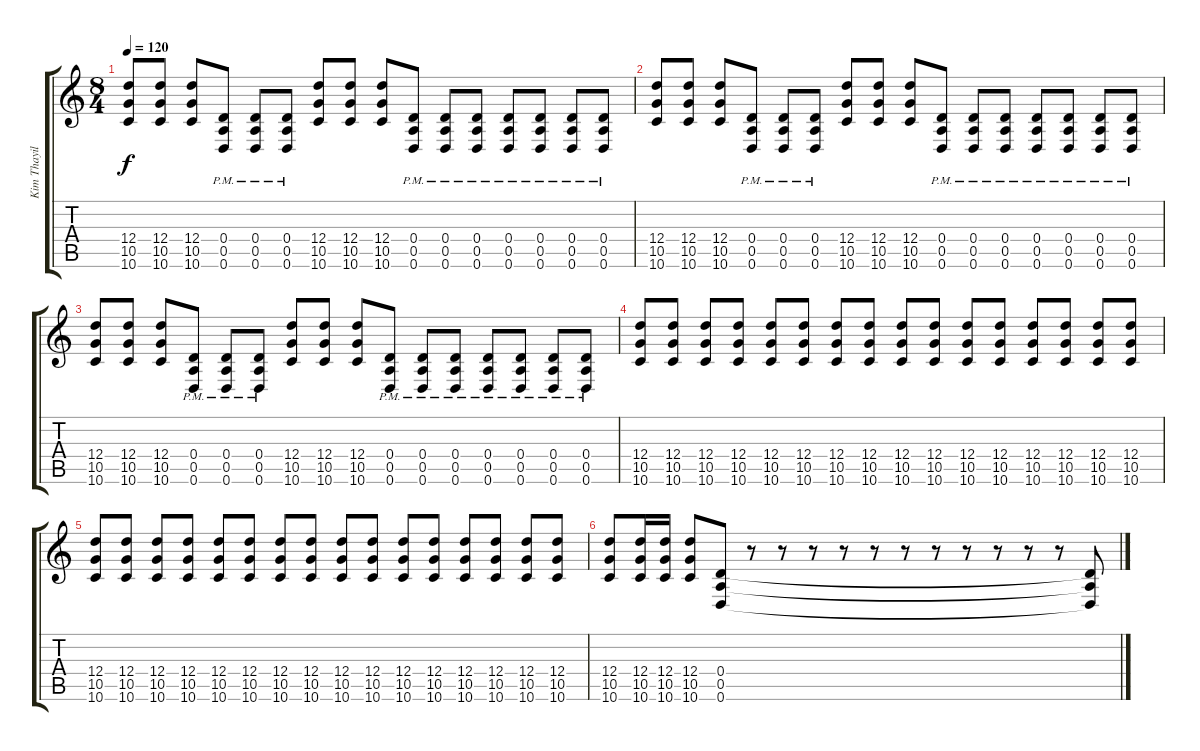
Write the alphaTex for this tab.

\track ("Kim Thayil (Lead Gtr)" "Kim Thayil") {instrument distortionguitar}
\staff {score tabs}
\tuning (E4 B3 G3 D3 A2 D2) {hide}
\ts (8 4)
\tempo 120
\clef g2
\ks c
(12.4 10.5 10.6).8{dy f} (12.4 10.5 10.6).8 (12.4 10.5 10.6).8 (0.4 0.5 0.6{pm}).8 (0.4 0.5{pm} 0.6).8 (0.4 0.5{pm} 0.6).8 (12.4 10.5 10.6).8 (12.4 10.5 10.6).8 (12.4 10.5 10.6).8 (0.4 0.5{pm} 0.6).8 (0.4 0.5{pm} 0.6).8 (0.4 0.5{pm} 0.6).8 (0.4{pm} 0.5 0.6).8 (0.4 0.5{pm} 0.6).8 (0.4 0.5{pm} 0.6).8 (0.4 0.5{pm} 0.6).8 |
(12.4 10.5 10.6).8 (12.4 10.5 10.6).8 (12.4 10.5 10.6).8 (0.4 0.5 0.6{pm}).8 (0.4 0.5{pm} 0.6).8 (0.4 0.5{pm} 0.6).8 (12.4 10.5 10.6).8 (12.4 10.5 10.6).8 (12.4 10.5 10.6).8 (0.4 0.5{pm} 0.6).8 (0.4 0.5{pm} 0.6).8 (0.4 0.5{pm} 0.6).8 (0.4{pm} 0.5 0.6).8 (0.4 0.5{pm} 0.6).8 (0.4 0.5{pm} 0.6).8 (0.4 0.5{pm} 0.6).8 |
(12.4 10.5 10.6).8 (12.4 10.5 10.6).8 (12.4 10.5 10.6).8 (0.4 0.5 0.6{pm}).8 (0.4 0.5{pm} 0.6).8 (0.4 0.5{pm} 0.6).8 (12.4 10.5 10.6).8 (12.4 10.5 10.6).8 (12.4 10.5 10.6).8 (0.4 0.5{pm} 0.6).8 (0.4 0.5{pm} 0.6).8 (0.4 0.5{pm} 0.6).8 (0.4{pm} 0.5 0.6).8 (0.4 0.5{pm} 0.6).8 (0.4 0.5{pm} 0.6).8 (0.4 0.5{pm} 0.6).8 |
(12.4 10.5 10.6).8 (12.4 10.5 10.6).8 (12.4 10.5 10.6).8 (12.4 10.5 10.6).8 (12.4 10.5 10.6).8 (12.4 10.5 10.6).8 (12.4 10.5 10.6).8 (12.4 10.5 10.6).8 (12.4 10.5 10.6).8 (12.4 10.5 10.6).8 (12.4 10.5 10.6).8 (12.4 10.5 10.6).8 (12.4 10.5 10.6).8 (12.4 10.5 10.6).8 (12.4 10.5 10.6).8 (12.4 10.5 10.6).8 |
(12.4 10.5 10.6).8 (12.4 10.5 10.6).8 (12.4 10.5 10.6).8 (12.4 10.5 10.6).8 (12.4 10.5 10.6).8 (12.4 10.5 10.6).8 (12.4 10.5 10.6).8 (12.4 10.5 10.6).8 (12.4 10.5 10.6).8 (12.4 10.5 10.6).8 (12.4 10.5 10.6).8 (12.4 10.5 10.6).8 (12.4 10.5 10.6).8 (12.4 10.5 10.6).8 (12.4 10.5 10.6).8 (12.4 10.5 10.6).8 |
(12.4 10.5 10.6).8 (12.4 10.5 10.6).16 (12.4 10.5 10.6).16 (12.4 10.5 10.6).8 (0.4 0.5 0.6).8 r.8 r.8 r.8 r.8 r.8 r.8 r.8 r.8 r.8 r.8 r.8 (0.4{t} 0.5{t} 0.6{t}).8
